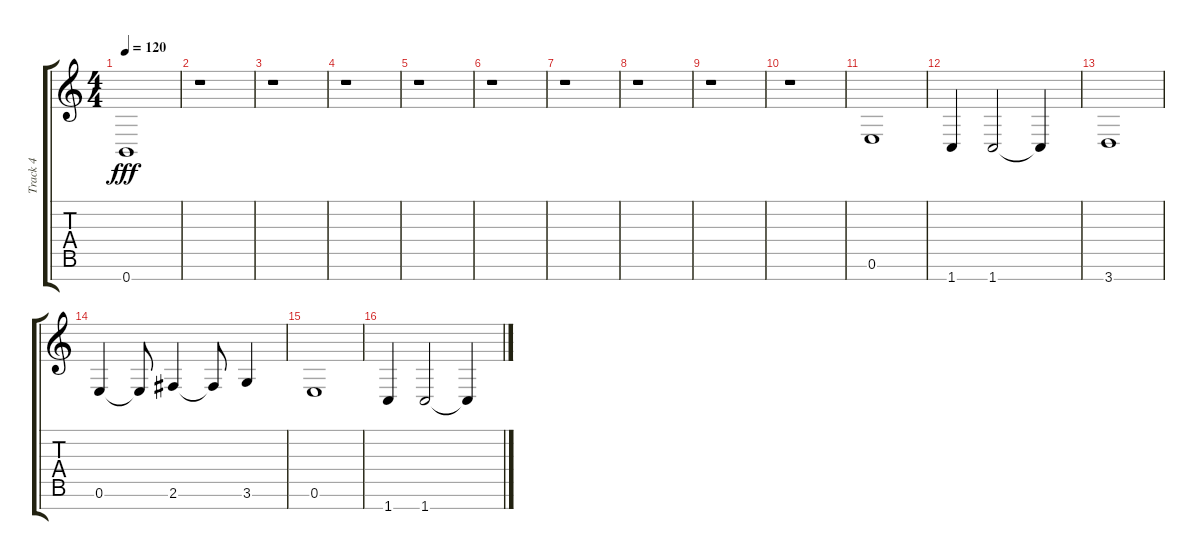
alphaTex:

\track ("Track 4" "Track 4") {instrument electricbassfinger}
\staff {score tabs}
\tuning (E4 B3 G3 D3 A2 E2 B1) {hide}
\ts (4 4)
\tempo 120
\clef g2
\ks c
0.7.1{dy fff} |
r.1 |
r.1 |
r.1 |
r.1 |
r.1 |
r.1 |
r.1 |
r.1 |
r.1 |
0.6.1 |
1.7.4 1.7.2 1.7{t}.4 |
3.7.1 |
0.6.4 0.6{t}.8 2.6.4 2.6{t}.8 3.6.4 |
0.6.1 |
1.7.4 1.7.2 1.7{t}.4
